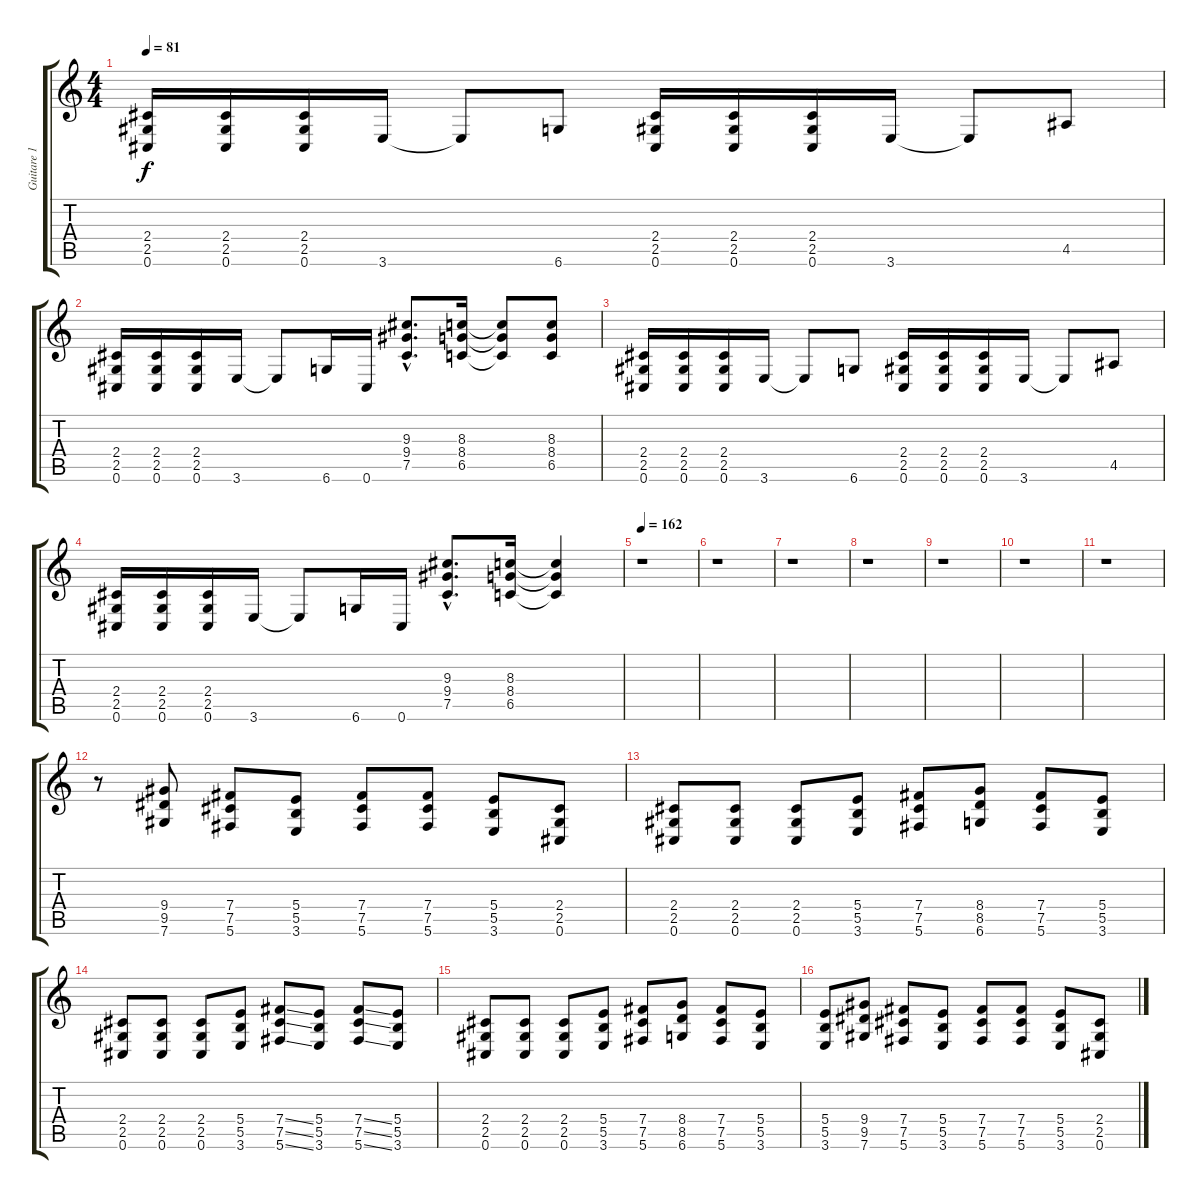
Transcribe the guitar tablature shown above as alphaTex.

\track ("Guitare 1" "Guitare 1") {instrument distortionguitar}
\staff {score tabs}
\tuning (Db4 Ab3 E3 B2 Gb2 Db2) {hide}
\ts (4 4)
\tempo 81
\clef g2
\ks c
(2.4 2.5 0.6).16{dy f} (2.4 2.5 0.6).16 (2.4 2.5 0.6).16 3.6.16 3.6{t}.8 6.6.8 (2.4 2.5 0.6).16 (2.4 2.5 0.6).16 (2.4 2.5 0.6).16 3.6.16 3.6{t}.8 4.5.8 |
(2.4 2.5 0.6).16 (2.4 2.5 0.6).16 (2.4 2.5 0.6).16 3.6.16 3.6{t}.8 6.6.16 0.6.16 (9.3{hac} 9.4{hac} 7.5{hac}).8{d} (8.3 8.4 6.5).16 (8.3{t} 8.4{t} 6.5{t}).8 (8.3 8.4 6.5).8 |
(2.4 2.5 0.6).16 (2.4 2.5 0.6).16 (2.4 2.5 0.6).16 3.6.16 3.6{t}.8 6.6.8 (2.4 2.5 0.6).16 (2.4 2.5 0.6).16 (2.4 2.5 0.6).16 3.6.16 3.6{t}.8 4.5.8 |
(2.4 2.5 0.6).16 (2.4 2.5 0.6).16 (2.4 2.5 0.6).16 3.6.16 3.6{t}.8 6.6.16 0.6.16 (9.3{hac} 9.4{hac} 7.5{hac}).8{d} (8.3 8.4 6.5).16 (8.3{t} 8.4{t} 6.5{t}).4 |
\tempo 162
r.1 |
r.1 |
r.1 |
r.1 |
r.1 |
r.1 |
r.1 |
r.8 (9.4 9.5 7.6).8 (7.4 7.5 5.6).8 (5.4 5.5 3.6).8 (7.4 7.5 5.6).8 (7.4 7.5 5.6).8 (5.4 5.5 3.6).8 (2.4 2.5 0.6).8 |
(2.4 2.5 0.6).8 (2.4 2.5 0.6).8 (2.4 2.5 0.6).8 (5.4 5.5 3.6).8 (7.4 7.5 5.6).8 (8.4 8.5 6.6).8 (7.4 7.5 5.6).8 (5.4 5.5 3.6).8 |
(2.4 2.5 0.6).8 (2.4 2.5 0.6).8 (2.4 2.5 0.6).8 (5.4 5.5 3.6).8 (7.4{ss} 7.5{ss} 5.6{ss}).8 (5.4 5.5 3.6).8 (7.4{ss} 7.5{ss} 5.6{ss}).8 (5.4 5.5 3.6).8 |
(2.4 2.5 0.6).8 (2.4 2.5 0.6).8 (2.4 2.5 0.6).8 (5.4 5.5 3.6).8 (7.4 7.5 5.6).8 (8.4 8.5 6.6).8 (7.4 7.5 5.6).8 (5.4 5.5 3.6).8 |
(5.4 5.5 3.6).8 (9.4 9.5 7.6).8 (7.4 7.5 5.6).8 (5.4 5.5 3.6).8 (7.4 7.5 5.6).8 (7.4 7.5 5.6).8 (5.4 5.5 3.6).8 (2.4 2.5 0.6).8
